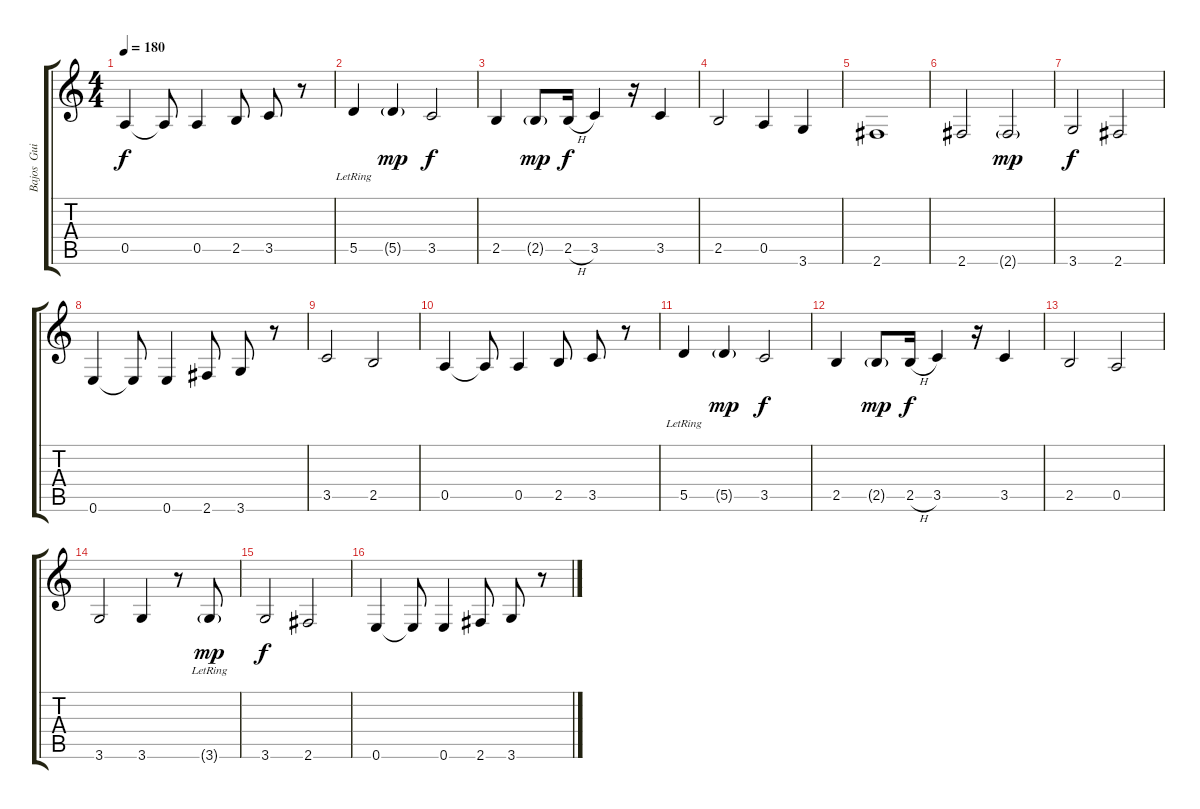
\track ("Bajos  Guitarra" "Bajos  Gui") {instrument acousticguitarnylon}
\staff {score tabs}
\tuning (E4 B3 G3 D3 A2 E2) {hide}
\ts (4 4)
\tempo 180
\clef g2
\ks c
0.5.4{dy f} 0.5{t}.8 0.5.4 2.5.8 3.5.8 r.8 |
5.5{lr}.4 5.5{g}.4{dy mp} 3.5.2{dy f} |
2.5.4 2.5{g}.8{dy mp} 2.5{h}.16{dy f} 3.5.4 r.16 3.5.4 |
2.5.2 0.5.4 3.6.4 |
2.6.1 |
2.6.2 2.6{g}.2{dy mp} |
3.6.2{dy f} 2.6.2 |
0.6.4 0.6{t}.8 0.6.4 2.6.8 3.6.8 r.8 |
3.5.2 2.5.2 |
0.5.4 0.5{t}.8 0.5.4 2.5.8 3.5.8 r.8 |
5.5{lr}.4 5.5{g}.4{dy mp} 3.5.2{dy f} |
2.5.4 2.5{g}.8{dy mp} 2.5{h}.16{dy f} 3.5.4 r.16 3.5.4 |
2.5.2 0.5.2 |
3.6.2 3.6.4 r.8 3.6{g lr}.8{dy mp} |
3.6.2{dy f} 2.6.2 |
0.6.4 0.6{t}.8 0.6.4 2.6.8 3.6.8 r.8
